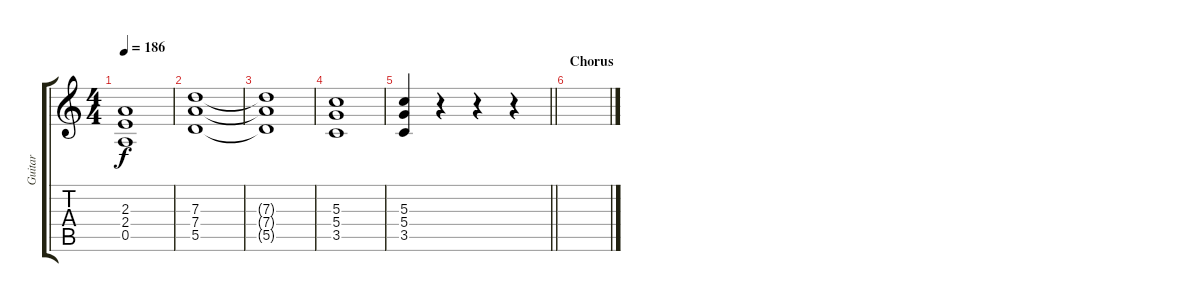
\track ("Guitar" "Guitar") {instrument distortionguitar}
\staff {score tabs}
\tuning (E4 B3 G3 D3 A2 E2) {hide}
\ts (4 4)
\tempo 186
\clef g2
\ks c
(2.3{t} 2.4{t} 0.5{t}).1{dy f} |
(7.3 7.4 5.5).1 |
(7.3{t} 7.4{t} 5.5{t}).1 |
(5.3 5.4 3.5).1 |
\barLineRight lightlight
(5.3 5.4 3.5).4 r.4 r.4 r.4 |
\section ("" "Chorus")
